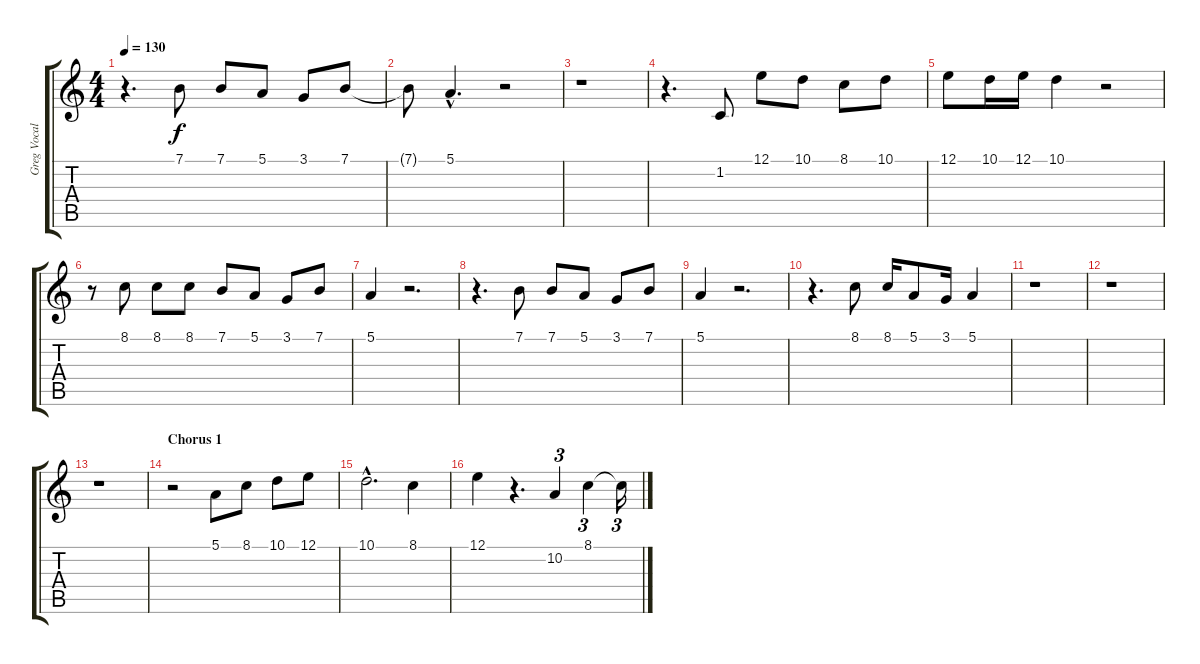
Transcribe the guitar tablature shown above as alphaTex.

\track ("Greg Vocal" "Greg Vocal") {instrument lead3calliope}
\staff {score tabs}
\tuning (E4 B3 G3 D3 A2 E2) {hide}
\ts (4 4)
\tempo 130
\clef g2
\ks c
r.4{d dy f} 7.1.8 7.1.8 5.1.8 3.1.8 7.1.8 |
7.1{t}.8 5.1{hac}.4{d} r.2 |
r.1 |
r.4{d} 1.2.8 12.1.8 10.1.8 8.1.8 10.1.8 |
12.1.8 10.1.16 12.1.16 10.1.4 r.2 |
r.8 8.1.8 8.1.8 8.1.8 7.1.8 5.1.8 3.1.8 7.1.8 |
5.1.4 r.2{d} |
r.4{d} 7.1.8 7.1.8 5.1.8 3.1.8 7.1.8 |
5.1.4 r.2{d} |
r.4{d} 8.1.8 8.1.16 5.1.8 3.1.16 5.1.4 |
r.1 |
r.1 |
r.1 |
\section ("" "Chorus 1")
r.2 5.1.8 8.1.8 10.1.8 12.1.8 |
10.1{hac}.2{d} 8.1.4 |
12.1.4 r.4{d} 10.2.4{tu (3 2)} 8.1.4{tu (3 2)} 8.1{t}.16{tu (3 2)}
